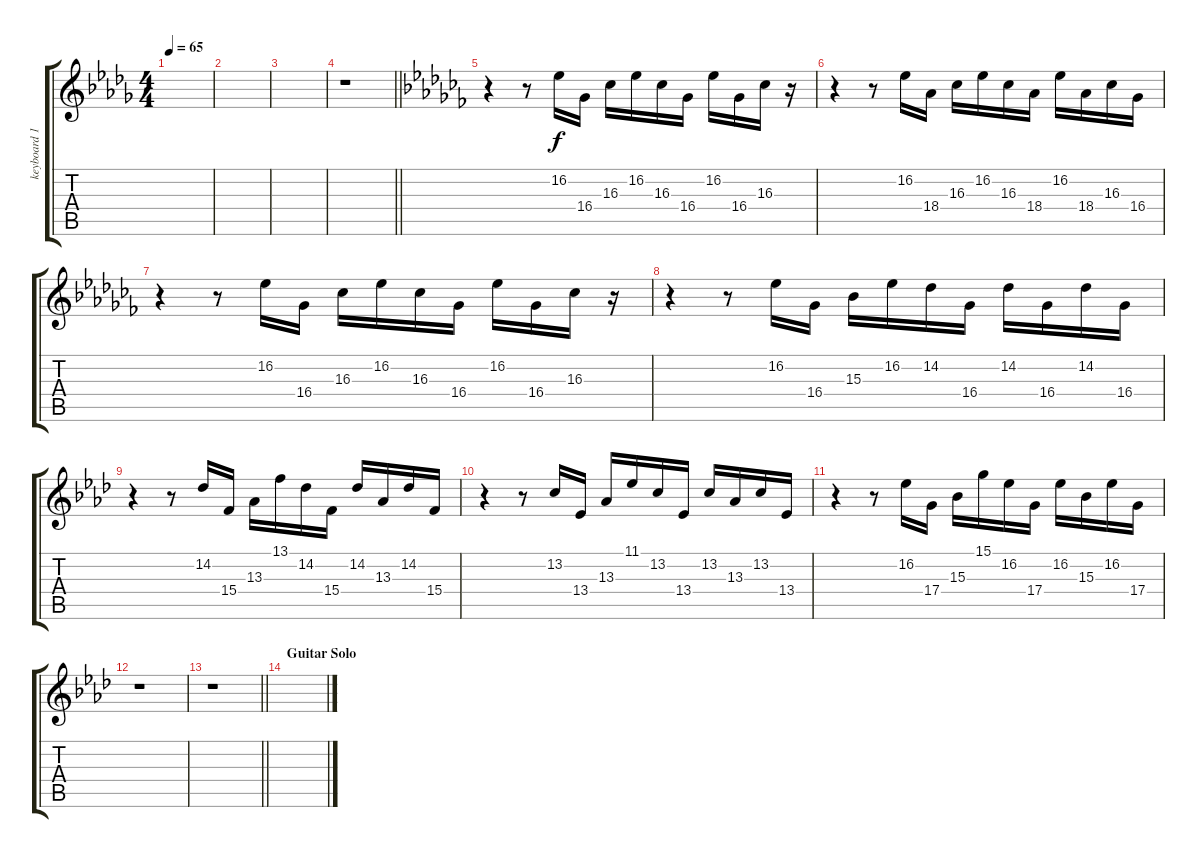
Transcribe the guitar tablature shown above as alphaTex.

\track ("keyboard 1" "keyboard 1") {instrument stringensemble2}
\staff {score tabs}
\tuning (E4 B3 G3 D3 A2 E2) {hide}
\ts (4 4)
\tempo 65
\clef g2
\ks db
|
|
|
\barLineRight lightlight
r.1 |
\ks cb
r.4 r.8 16.2.16 16.4.16 16.3.16 16.2.16 16.3.16 16.4.16 16.2.16 16.4.16 16.3.16 r.16 |
r.4 r.8 16.2.16 18.4.16 16.3.16 16.2.16 16.3.16 18.4.16 16.2.16 18.4.16 16.3.16 16.4.16 |
r.4 r.8 16.2.16 16.4.16 16.3.16 16.2.16 16.3.16 16.4.16 16.2.16 16.4.16 16.3.16 r.16 |
r.4 r.8 16.2.16 16.4.16 15.3.16 16.2.16 14.2.16 16.4.16 14.2.16 16.4.16 14.2.16 16.4.16 |
\ks ab
r.4 r.8 14.2.16 15.4.16 13.3.16 13.1.16 14.2.16 15.4.16 14.2.16 13.3.16 14.2.16 15.4.16 |
r.4 r.8 13.2.16 13.4.16 13.3.16 11.1.16 13.2.16 13.4.16 13.2.16 13.3.16 13.2.16 13.4.16 |
r.4 r.8 16.2.16 17.4.16 15.3.16 15.1.16 16.2.16 17.4.16 16.2.16 15.3.16 16.2.16 17.4.16 |
r.1 |
\barLineRight lightlight
r.1 |
\section ("" "Guitar Solo")
